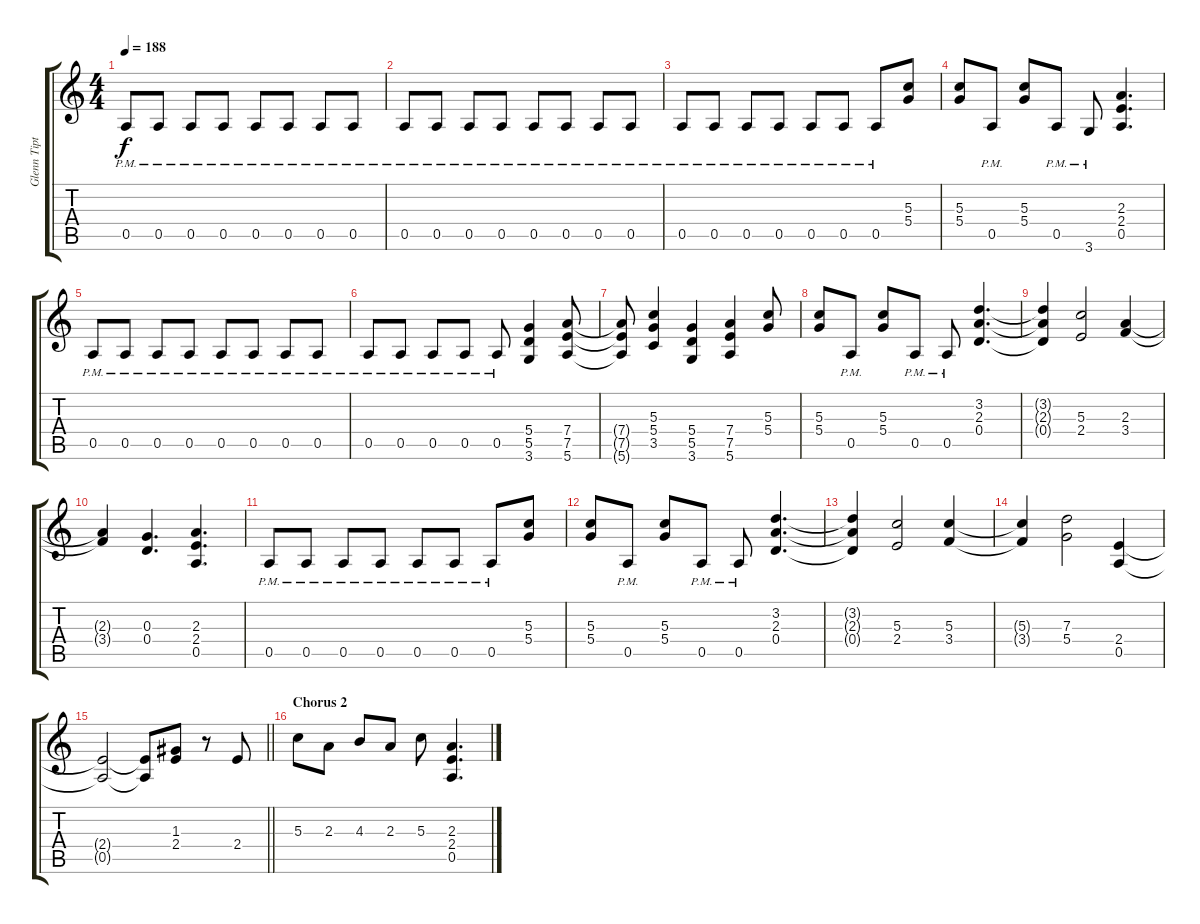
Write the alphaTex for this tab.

\track ("Glenn Tipton" "Glenn Tipt") {instrument distortionguitar}
\staff {score tabs}
\tuning (E4 B3 G3 D3 A2 E2) {hide}
\ts (4 4)
\tempo 188
\clef g2
\ks c
0.5{pm}.8{dy f} 0.5{pm}.8 0.5{pm}.8 0.5{pm}.8 0.5{pm}.8 0.5{pm}.8 0.5{pm}.8 0.5{pm}.8 |
0.5{pm}.8 0.5{pm}.8 0.5{pm}.8 0.5{pm}.8 0.5{pm}.8 0.5{pm}.8 0.5{pm}.8 0.5{pm}.8 |
0.5{pm}.8 0.5{pm}.8 0.5{pm}.8 0.5{pm}.8 0.5{pm}.8 0.5{pm}.8 0.5{pm}.8 (5.3 5.4).8 |
(5.3 5.4).8 0.5{pm}.8 (5.3 5.4).8 0.5{pm}.8 3.6{pm}.8 (2.3 2.4 0.5).4{d} |
0.5{pm}.8 0.5{pm}.8 0.5{pm}.8 0.5{pm}.8 0.5{pm}.8 0.5{pm}.8 0.5{pm}.8 0.5{pm}.8 |
0.5{pm}.8 0.5{pm}.8 0.5{pm}.8 0.5{pm}.8 0.5{pm}.8 (5.4 5.5 3.6).4 (7.4 7.5 5.6).8 |
(7.4{t} 7.5{t} 5.6{t}).8 (5.3 5.4 3.5).4 (5.4 5.5 3.6).4 (7.4 7.5 5.6).4 (5.3 5.4).8 |
(5.3 5.4).8 0.5{pm}.8 (5.3 5.4).8 0.5{pm}.8 0.5{pm}.8 (3.2 2.3 0.4).4{d} |
(3.2{t} 2.3{t} 0.4{t}).4 (5.3 2.4).2 (2.3 3.4).4 |
(2.3{t} 3.4{t}).4 (0.3 0.4).4{d} (2.3 2.4 0.5).4{d} |
0.5{pm}.8 0.5{pm}.8 0.5{pm}.8 0.5{pm}.8 0.5{pm}.8 0.5{pm}.8 0.5{pm}.8 (5.3 5.4).8 |
(5.3 5.4).8 0.5{pm}.8 (5.3 5.4).8 0.5{pm}.8 0.5{pm}.8 (3.2 2.3 0.4).4{d} |
(3.2{t} 2.3{t} 0.4{t}).4 (5.3 2.4).2 (5.3 3.4).4 |
(5.3{t} 3.4{t}).4 (7.3 5.4).2 (2.4 0.5).4 |
\barLineRight lightlight
(2.4{t} 0.5{t}).2 (2.4{t} 0.5{t}).8 (1.3 2.4).8 r.8 2.4.8 |
\section ("" "Chorus 2")
5.3.8 2.3.8 4.3.8 2.3.8 5.3.8 (2.3 2.4 0.5).4{d}
